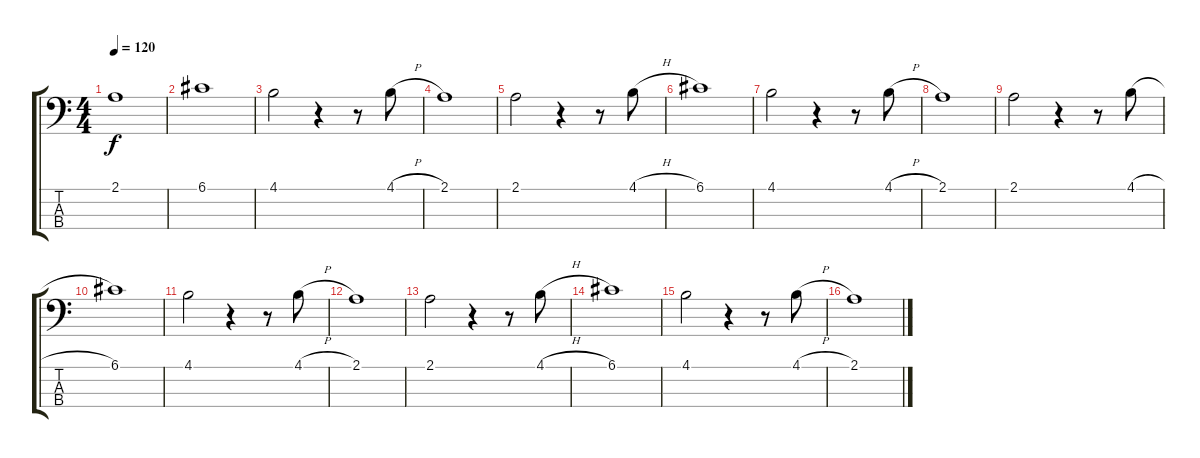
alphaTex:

\track "" {instrument electricbassfinger}
\staff {score tabs}
\tuning (G2 D2 A1 E1) {hide}
\ts (4 4)
\tempo 120
\clef f4
\ks c
2.1.1{dy f} |
6.1.1 |
4.1.2 r.4 r.8 4.1{h}.8 |
2.1.1 |
2.1.2 r.4 r.8 4.1{h}.8 |
6.1.1 |
4.1.2 r.4 r.8 4.1{h}.8 |
2.1.1 |
2.1.2 r.4 r.8 4.1{h}.8 |
6.1.1 |
4.1.2 r.4 r.8 4.1{h}.8 |
2.1.1 |
2.1.2 r.4 r.8 4.1{h}.8 |
6.1.1 |
4.1.2 r.4 r.8 4.1{h}.8 |
2.1.1
